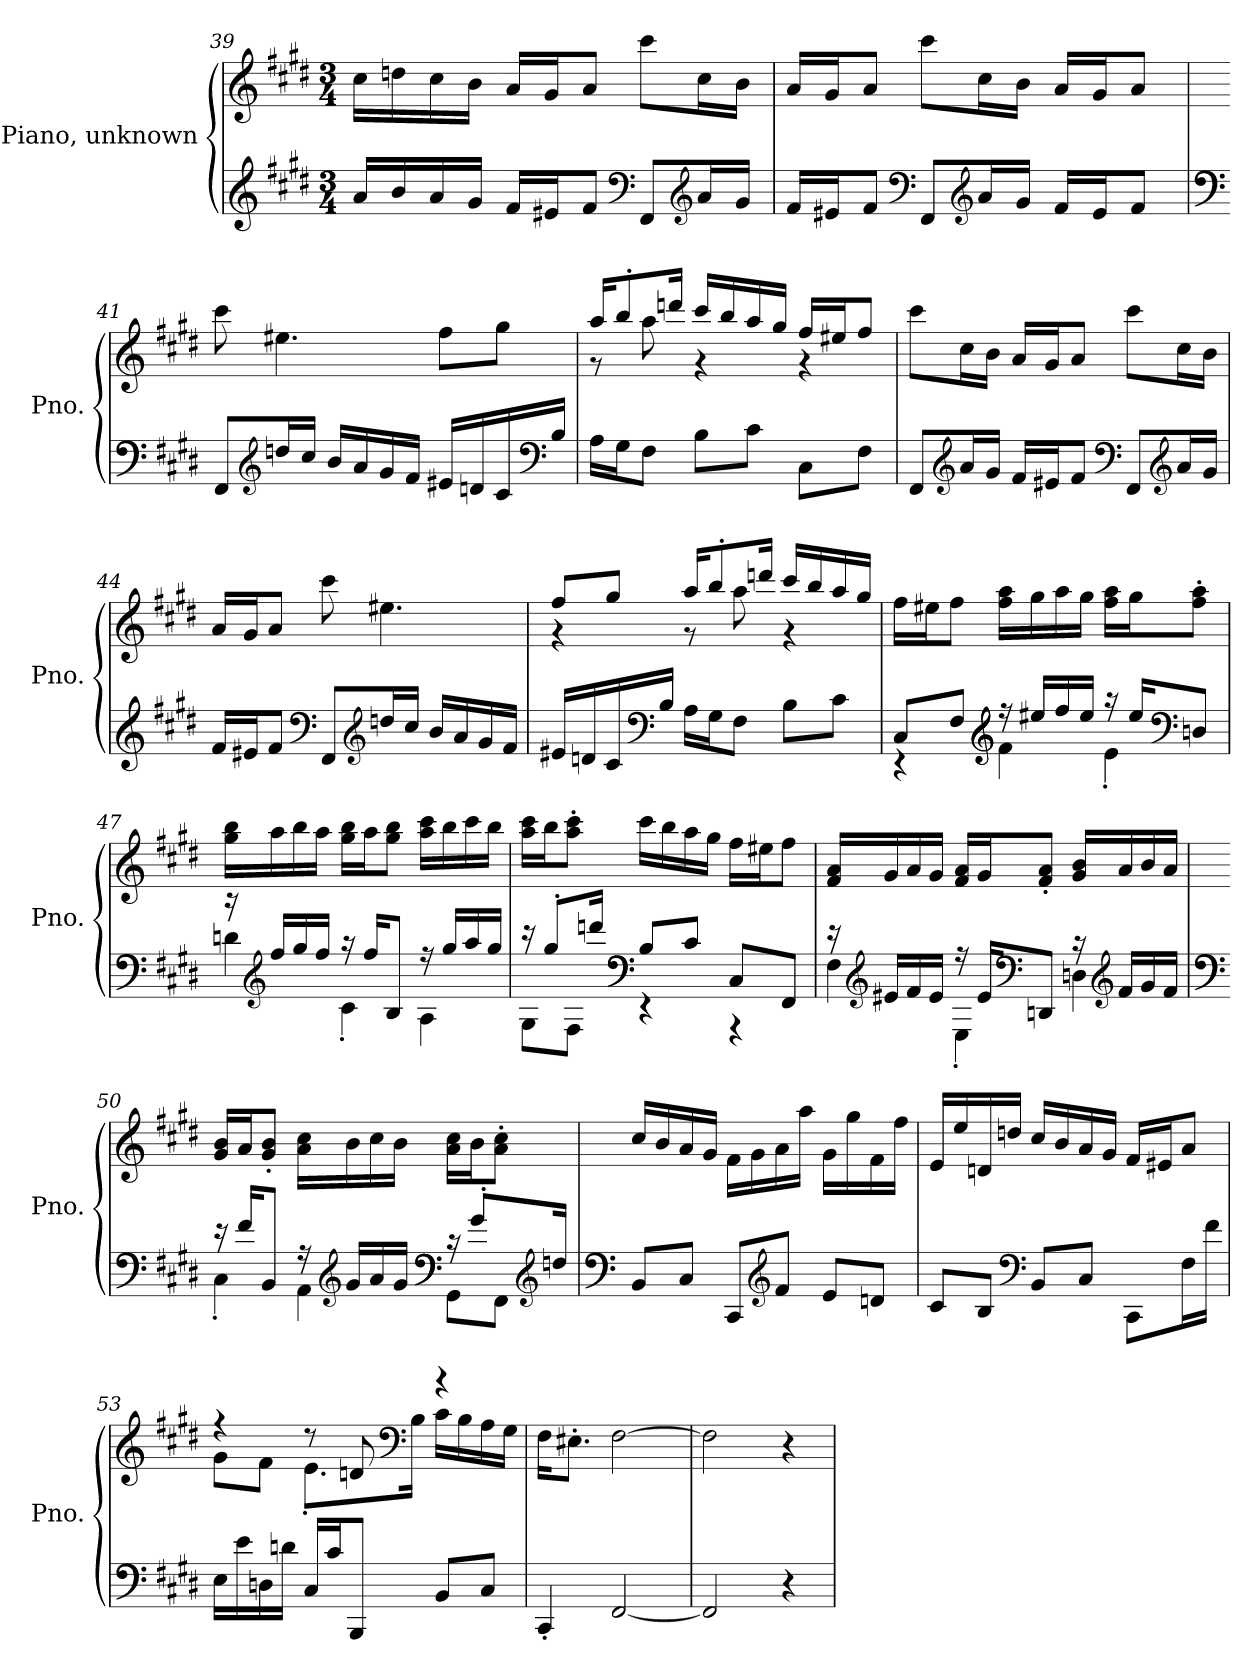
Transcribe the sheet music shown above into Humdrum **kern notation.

**kern	**kern
*part1	*part1
*staff2	*staff1
*I"Piano, unknown	*
*I'Pno.	*
*clefG2	*clefG2
*k[f#c#g#d#]	*k[f#c#g#d#]
*M3/4	*M3/4
=39	=39
16a/LL	16cc#\LL
16b/	16ddn\
16a/	16cc#\
16g#/JJ	16b\JJ
16f#/LL	16a/LL
16e#X/J	16g#/J
8f#/J	8a/J
*clefF4	*
8FF#/L	8ccc#\L
*clefG2	*
16a/L	16cc#\L
16g#/JJ	16b\JJ
!!LO:LB:g=z
=40	=40
16f#/LL	16a/LL
16e#X/J	16g#/J
8f#/J	8a/J
*clefF4	*
8FF#/L	8ccc#\L
*clefG2	*
16a/L	16cc#\L
16g#/JJ	16b\JJ
16f#/LL	16a/LL
16e#/J	16g#/J
8f#/J	8a/J
=41	=41
*clefF4	*
8FF#/L	8ccc#\
*clefG2	*
16ddn/L	4.ee#X\
16cc#/JJ	.
16b/LL	.
16a/	.
16g#/	.
16f#/JJ	.
16e#X/LL	8ff#\L
16dn/	.
16c#/	8gg#\J
*clefF4	*
16B/JJ	.
!!LO:LB:g=z
=42	=42
*	*^
16A\LL	16aa/KL	8r
16G#\J	8bb'/	.
8F#\J	.	8aa\
.	16dddn/Jk	.
8B\L	16ccc#/LL	4r
.	16bb/	.
8c#\J	16aa/	.
.	16gg#/JJ	.
8C#\L	16ff#/LL	4r
.	16ee#X/J	.
8F#\J	8ff#/J	.
*	*v	*v
=43	=43
8FF#/L	8ccc#\L
*clefG2	*
16a/L	16cc#\L
16g#/JJ	16b\JJ
16f#/LL	16a/LL
16e#X/J	16g#/J
8f#/J	8a/J
*clefF4	*
8FF#/L	8ccc#\L
*clefG2	*
16a/L	16cc#\L
16g#/JJ	16b\JJ
!!LO:LB:g=z
=44	=44
16f#/LL	16a/LL
16e#X/J	16g#/J
8f#/J	8a/J
*clefF4	*
8FF#/L	8ccc#\
*clefG2	*
16ddn/L	4.ee#X\
16cc#/JJ	.
16b/LL	.
16a/	.
16g#/	.
16f#/JJ	.
=45	=45
*	*^
16e#X/LL	8ff#/L	4r
16dn/	.	.
16c#/	8gg#/J	.
*clefF4	*	*
16B/JJ	.	.
16A\LL	16aa/KL	8r
16G#\J	8bb'/	.
8F#\J	.	8aa\
.	16dddn/Jk	.
8B\L	16ccc#/LL	4r
.	16bb/	.
8c#\J	16aa/	.
.	16gg#/JJ	.
*	*v	*v
!!LO:LB:g=z
=46	=46
*^	*
8C#/L	4r	16ff#\LL
.	.	16ee#X\J
8F#/J	.	8ff#\J
*clefG2	*	*
16r	4f#\	16ff#\ 16aa\LL
16ee#X/LL	.	16gg#\
16ff#/	.	16aa\
16ee#/JJ	.	16gg#\JJ
16r	4e'\	16ff#\ 16aa\LL
16ee#/KL	.	16gg#\J
*clefF4	*	*
8Dn/J	.	8ff#\' 8aa\'J
=47	=47	=47
16r	4dn\	16gg#\ 16bb\LL
*clefG2	*	*
16ff#/LL	.	16aa\
16gg#/	.	16bb\
16ff#/JJ	.	16aa\JJ
16r	4c#'\	16gg#\ 16bb\LL
16ff#/KL	.	16aa\J
8B/J	.	8gg#\ 8bb\J
16r	4A\	16aa\ 16ccc#\LL
16gg#/LL	.	16bb\
16aa/	.	16ccc#\
16gg#/JJ	.	16bb\JJ
!!LO:PB:g=z
=48	=48	=48
16r	8G#\L	16aa\ 16ccc#\LL
8gg#'/L	.	16bb\J
.	8F#\J	8aa\' 8ccc#\'J
16dddn/Jk	.	.
*clefF4	*	*
8B/L	4r	16ccc#\LL
.	.	16bb\
8c#/J	.	16aa\
.	.	16gg#\JJ
8C#/L	4r	16ff#\LL
.	.	16ee#X\J
8FF#/J	.	8ff#\J
=49	=49	=49
16r	4F#\	16f#/ 16a/LL
*clefG2	*	*
16e#X/LL	.	16g#/
16f#/	.	16a/
16e#/JJ	.	16g#/JJ
16r	4E'\	16f#/ 16a/LL
16e#/KL	.	16g#/J
*clefF4	*	*
8DDn/J	.	8f#/' 8a/'J
16r	4Dn\	16g#/ 16b/LL
*clefG2	*	*
16f#/LL	.	16a/
16g#/	.	16b/
16f#/JJ	.	16a/JJ
!!LO:LB:g=z
=50	=50	=50
*clefF4	*	*
16r	4C#'\	16g#/ 16b/LL
16f#/KL	.	16a/J
8BB/J	.	8g#/' 8b/'J
16r	4AA\	16a\ 16cc#\LL
*clefG2	*	*
16g#/LL	.	16b\
16a/	.	16cc#\
16g#/JJ	.	16b\JJ
*clefF4	*	*
16r	8GG#\L	16a\ 16cc#\LL
8g#'/L	.	16b\J
.	8FF#\J	8a\' 8cc#\'J
*clefG2	*	*
16ddn/Jk	.	.
*v	*v	*
=51	=51
*clefF4	*
8BB/L	16cc#/LL
.	16b/
8C#/J	16a/
.	16g#/JJ
8CC#/L	16f#\LL
.	16g#\
*clefG2	*
8f#/J	16a\
.	16aa\JJ
8e/L	16g#\LL
.	16gg#\
8dn/J	16f#\
.	16ff#\JJ
!!LO:LB:g=z
=52	=52
8c#/L	16e/LL
.	16ee/
8B/J	16dn/
.	16ddn/JJ
*clefF4	*
8BB/L	16cc#/LL
.	16b/
8C#/J	16a/
.	16g#/JJ
8CC#\L	16f#/LL
.	16e#X/J
16F#\L	8a/J
16f#\JJ	.
=53	=53
*	*^
16E\LL	4r	8g#\L
16e\	.	.
16Dn\	.	8f#\J
16dn\JJ	.	.
16C#/LL	8r	8.e'\L
16c#/J	.	.
8BBB/J	8dn/	.
*	*clefF4	*
.	.	16B\Jk
8BB/L	4r	16c#\LL
.	.	16B\
8C#/J	.	16A\
.	.	16G#\JJ
*	*v	*v
=54	=54
4CC#'/	16F#\KL
.	8.E#X'\J
[2FF#/	[2F#\
=55	=55
2FF#/]	2F#\]
4r	4r
=	=
*-	*-
